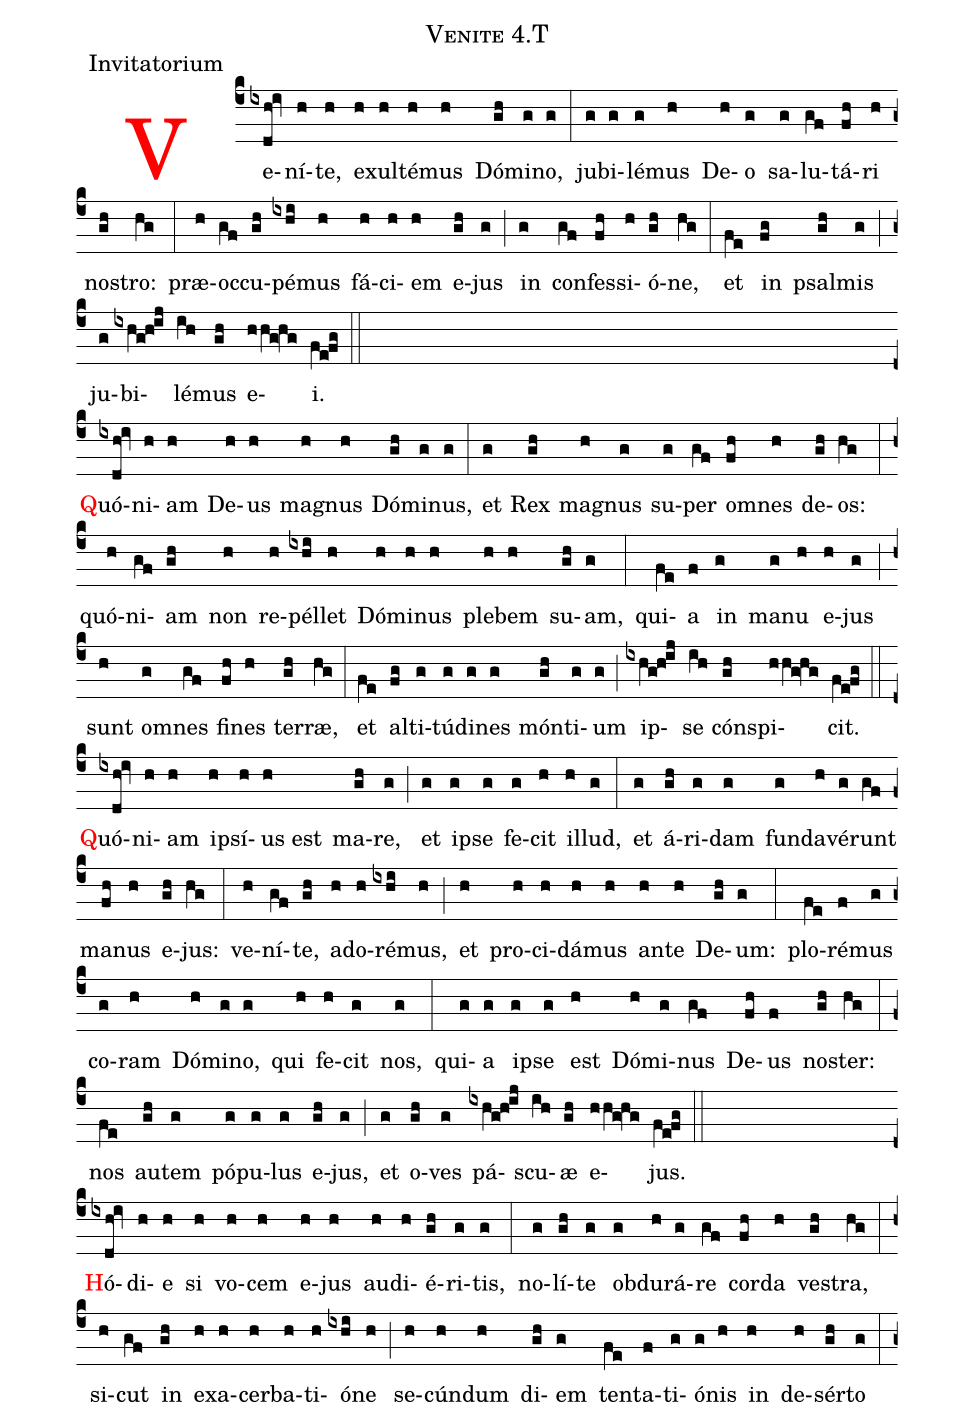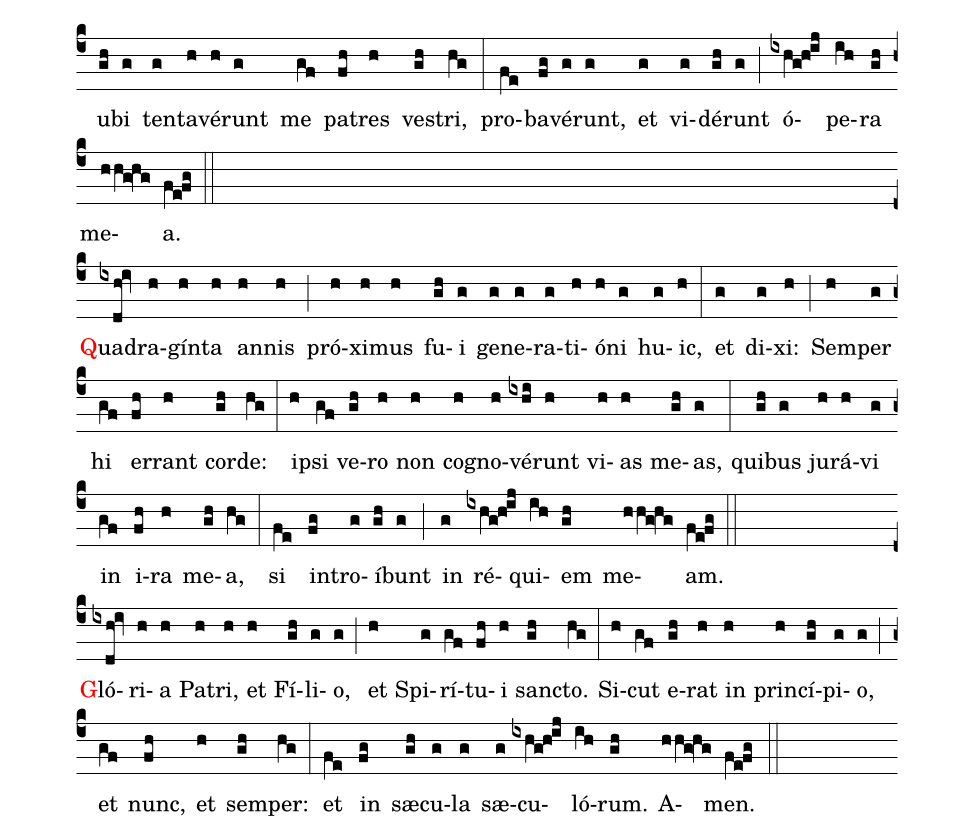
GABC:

name:Venite 4.T ;
office-part: Invitatorium;
%%
.(c4) <v>\frot{V}</v>e(ixdh!iv)ní(h)te,(h) e(h)xul(h)té(h)mus(h) Dó(gh)mi(g)no,(g) (:)
ju(g)bi(g)lé(g)mus(h) De(h)o(g) sa(g)lu(gf)tá(fh)ri(h) no(gh)stro:(hg) (:)
præ(h)oc(gf)cu(gh)pé(ixhi)mus(h) fá(h)ci(h)em(h) e(gh)jus(g) (;)
 in(g) con(gf)fes(fh)si(h)ó(gh)ne,(hg) (:)
et(fe) in(fg) psal(gh)mis(g) (;) ju(g)bi(ixhg!h!ij)lé(ih)mus(gh) e(hhg!hg)i.(fe!fg) (::) (Z)
 <v>\frot{Q}</v>uó(ixdh!iv)ni(h)am(h) De(h)us(h) mag(h)nus(h) Dó(gh)mi(g)nus,(g) (:)
et(g) Rex(gh) ma(h)gnus(g) su(g)per(gf) om(fh)nes(h) de(gh)os:(hg) (:)
quó(h)ni(gf)am(gh) non(h) re(h)pél(ixhi)let(h) Dó(h)mi(h)nus(h) ple(h)bem(h) su(gh)am,(g) (:)
qui(fe)a(f) in(g) ma(g)nu(h) e(h)jus(g) (;) sunt(h) om(g)nes(gf) fi(fh)nes(h) ter(gh)ræ,(hg) (:)
et(fe) al(fg)ti(g)tú(g)di(g)nes(g) món(gh)ti(g)um(g) (;)
 ip(ixhg!hij)se(ih) cón(gh)spi(hhg!hg)cit.(fe!fg) (::) (Z)
 <v>\frot{Q}</v>uó(ixdh!iv)ni(h)am(h) ip(h)sí(h)us est(h) ma(gh)re,(g) (;)
et(g) ip(g)se(g) fe(g)cit(h) il(h)lud,(g) (:)
et(g) á(gh)ri(g)dam(g) fun(g)da(h)vé(g)runt(gf) ma(fh)nus(h) e(gh)jus:(hg) (:)
ve(h)ní(gf)te,(gh) a(h)do(h)ré(ixhi)mus,(h) (;)
et(h) pro(h)ci(h)dá(h)mus(h) an(h)te(h) De(gh)um:(g) (:)
plo(fe)ré(f)mus(g) co(g)ram(h) Dó(h)mi(g)no,(g) qui(h) fe(h)cit(g) nos,(g) (:)
qui(g)a(g) ip(g)se(g) est(h) Dó(h)mi(g)nus(gf) De(fh)us(f) no(gh)ster:(hg) (:)
nos(fe) au(gh)tem(g) pó(g)pu(g)lus(g) e(gh)jus,(g) (;)
et(g) o(gh)ves(g) pá(ixhg!h!ij)scu(ih)æ(gh) e(hhg!hg)jus.(fe!fg) (::) (Z)
<v>\frot{H}</v>ó(ixdh!iv)di(h)e(h) si(h) vo(h)cem(h) e(h)jus(h) au(h)di(h)é(gh)ri(g)tis,(g) (:)
no(g)lí(gh)te(g) ob(g)du(h)rá(g)re(gf) cor(fh)da(h) ve(gh)stra,(hg) (:)
si(h)cut(gf) in(gh) e(h)xa(h)cer(h)ba(h)ti(h)ó(ixhi)ne(h) (;)
se(h)cún(h)dum(h) di(gh)em(g) ten(fe)ta(f)ti(g)ó(g)nis(h) in(h) de(h)sér(gh)to(g) (:)
u(gh)bi(g) ten(g)ta(h)vé(h)runt(g) me(gf) pa(fh)tres(h) ve(gh)stri,(hg) (:)
pro(fe)ba(fg)vé(g)runt,(g) et(g) vi(g)dé(gh)runt(g) (;)
ó(ixhg!h!ij)pe(ih)ra(gh) me(hhg!hg)a.(fe!fg) (::) (Z)
<v>\frot{Q}</v>ua(ixdh!iv)dra(h)gín(h)ta(h) an(h)nis(h) (;)
pró(h)xi(h)mus(h) fu(gh)i(g) ge(g)ne(g)ra(g)ti(h)ó(h)ni(g) hu(g)ic,(h) (:)
et(g) di(g)xi:(h) (;) Sem(h)per(g) hi(gf) er(fh)rant(h) cor(gh)de:(hg) (:)
ip(h)si(gf) ve(gh)ro(h) non(h) co(h)gno(h)vé(ixhi)runt(h) vi(h)as(h) me(gh)as,(g) (:)
qui(gh)bus(g) ju(h)rá(h)vi(g) in(gf) i(fh)ra(h) me(gh)a,(hg) (:)
si(fe) in(fg)tro(g)í(gh)bunt(g) (;) in(g) ré(ixhg!h!ij)qui(ih)em(gh) me(hhg!hg)am.(fe!fg) (::) (Z)
<v>\frot{G}</v>ló(ixdh!iv)ri(h)a(h) Pa(h)tri,(h) et(h) Fí(gh)li(g)o,(g) (;)
et(h) Spi(g)rí(gf)tu(fh)i(h) san(gh)cto.(hg) (:)
Si(h)cut(gf) e(gh)rat(h) in(h) prin(h)cí(gh)pi(g)o,(g) (;)
et(gf) nunc,(fh) et(h) sem(gh)per:(hg) (:)
et(fe) in(fg) sæ(gh)cu(g)la(g) sæ(g)cu(ixhg!h!ij)ló(ih)rum.(gh) A(hhg!hg)men.(fe!fg) (::)
